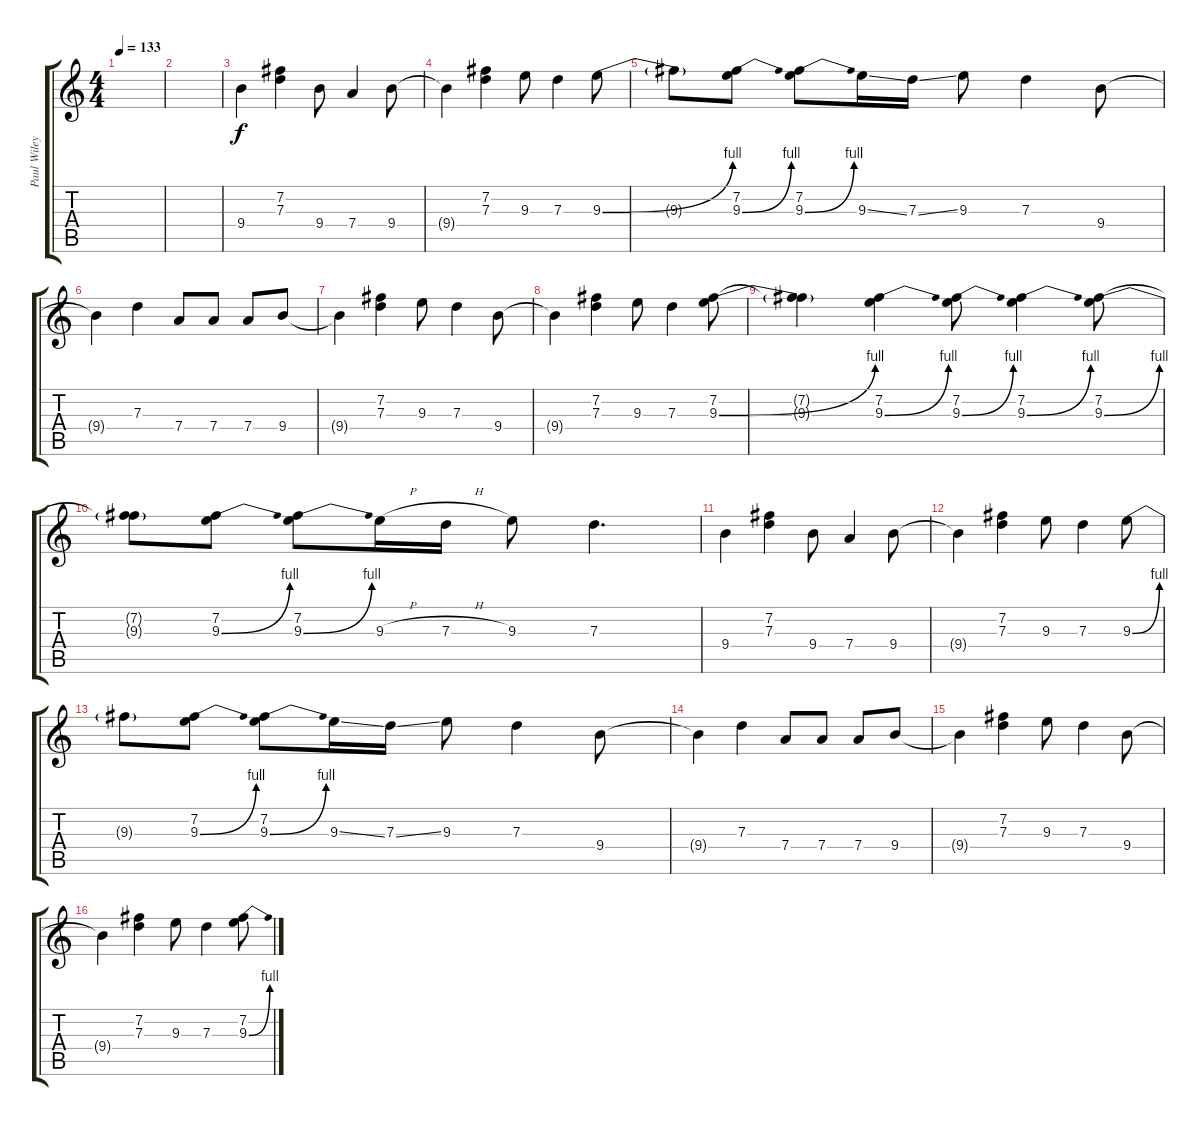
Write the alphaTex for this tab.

\track ("Paul Wiley" "Paul Wiley") {instrument overdrivenguitar}
\staff {score tabs}
\tuning (E4 B3 G3 D3 A2 E2) {hide}
\ts (4 4)
\tempo 133
\clef g2
\ks c
|
|
9.4.4 (7.2 7.3).4 9.4.8 7.4.4 9.4.8 |
9.4{t}.4 (7.2 7.3).4 9.3.8 7.3.4 9.3{be (bend 0 0 60 4)}.8 |
9.3{t}.8 (7.2 9.3{be (bend 0 0 60 4)}).8 (7.2 9.3{be (bend 0 0 60 4)}).8 9.3{ss}.16 7.3{ss}.16 9.3.8 7.3.4 9.4.8 |
9.4{t}.4 7.3.4 7.4.8 7.4.8 7.4.8 9.4.8 |
9.4{t}.4 (7.2 7.3).4 9.3.8 7.3.4 9.4.8 |
9.4{t}.4 (7.2 7.3).4 9.3.8 7.3.4 (7.2 9.3{be (bend 0 0 60 4)}).8 |
(7.2{t} 9.3{t}).4 (7.2 9.3{be (bend 0 0 60 4)}).4 (7.2 9.3{be (bend 0 0 60 4)}).8 (7.2 9.3{be (bend 0 0 60 4)}).4 (7.2 9.3{be (bend 0 0 60 4)}).8 |
(7.2{t} 9.3{t}).8 (7.2 9.3{be (bend 0 0 60 4)}).8 (7.2 9.3{be (bend 0 0 60 4)}).8 9.3{h}.16 7.3{h}.16 9.3.8 7.3.4{d} |
9.4.4 (7.2 7.3).4 9.4.8 7.4.4 9.4.8 |
9.4{t}.4 (7.2 7.3).4 9.3.8 7.3.4 9.3{be (bend 0 0 60 4)}.8 |
9.3{t}.8 (7.2 9.3{be (bend 0 0 60 4)}).8 (7.2 9.3{be (bend 0 0 60 4)}).8 9.3{ss}.16 7.3{ss}.16 9.3.8 7.3.4 9.4.8 |
9.4{t}.4 7.3.4 7.4.8 7.4.8 7.4.8 9.4.8 |
9.4{t}.4 (7.2 7.3).4 9.3.8 7.3.4 9.4.8 |
9.4{t}.4 (7.2 7.3).4 9.3.8 7.3.4 (7.2 9.3{be (bend 0 0 60 4)}).8
